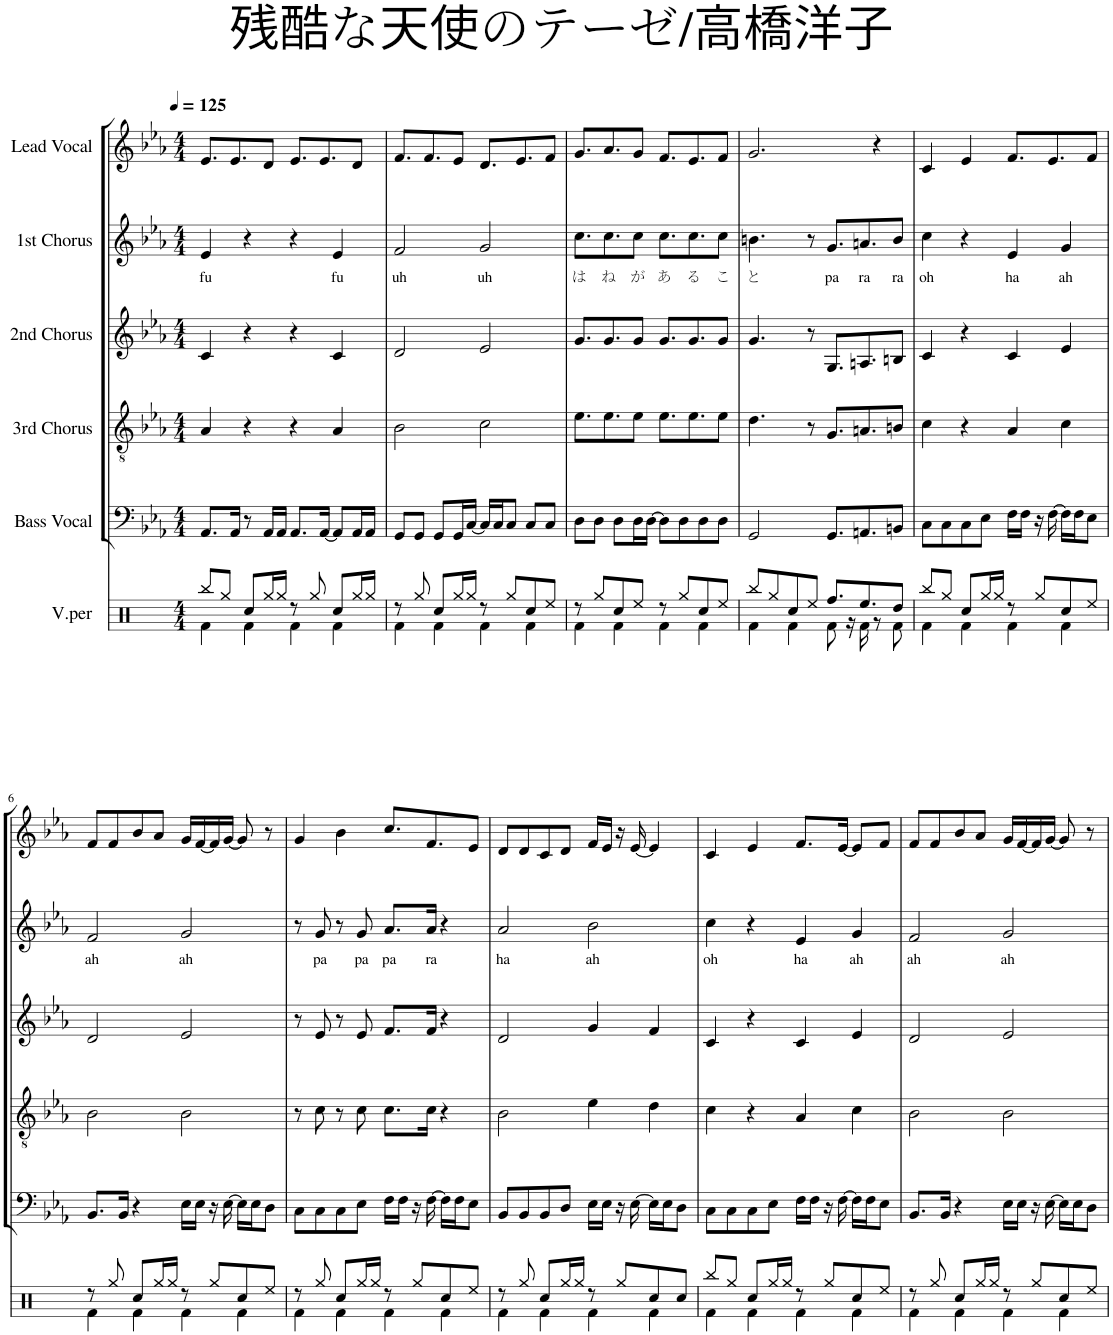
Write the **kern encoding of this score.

**kern	**kern	**kern	**kern	**kern	**text	**kern
*part6	*part5	*part4	*part3	*part2	*part2	*part1
*staff6	*staff5	*staff4	*staff3	*staff2	*staff2	*staff1
*I"V.per	*I"Bass Vocal	*I"3rd Chorus	*I"2nd Chorus	*I"1st Chorus	*	*I"Lead Vocal
*clefX	*clefF4	*clefGv2	*clefG2	*clefG2	*	*clefG2
*k[]	*k[b-e-a-]	*k[b-e-a-]	*k[b-e-a-]	*k[b-e-a-]	*	*k[b-e-a-]
*M4/4	*M4/4	*M4/4	*M4/4	*M4/4	*	*M4/4
*MM125	*MM125	*MM125	*MM125	*MM125	*	*MM125
=1	=1	=1	=1	=1	=1	=1
*^	*	*	*	*	*	*
!	!	!	!	!	!	!LO:LY:b	!
8Rbb/L	4Rf\	8.AA-/L	4A-/	4c/	4e-/	fu	8.e-/L
8Rgg/J	.	.	.	.	.	.	.
.	.	16AA-/Jk	.	.	.	.	8.e-/
8Rcc/L	4Rf\	8r	4r	4r	4r	.	.
16Rgg/L	.	16AA-/LL	.	.	.	.	8d/J
16Rgg/JJ	.	16AA-/JJ	.	.	.	.	.
8r	4Rf\	8.AA-/L	4r	4r	4r	.	8.e-/L
8Rgg/	.	.	.	.	.	.	.
.	.	[16AA-/Jk	.	.	.	.	8.e-/
!	!	!	!	!	!	!LO:LY:b	!
8Rcc/L	4Rf\	8AA-/L]	4A-/	4c/	4e-/	fu	.
16Rgg/L	.	16AA-/L	.	.	.	.	8d/J
16Rgg/JJ	.	16AA-/JJ	.	.	.	.	.
=2	=2	=2	=2	=2	=2	=2	=2
!	!	!	!	!	!	!LO:LY:b	!
8r	4Rf\	8GG/L	2B-\	2d/	2f/	uh	8.f/L
8Rgg/	.	8GG/J	.	.	.	.	.
.	.	.	.	.	.	.	8.f/
8Rcc/L	4Rf\	8GG/L	.	.	.	.	.
16Rgg/L	.	16GG/L	.	.	.	.	8e-/J
16Rgg/JJ	.	[16C/JJ	.	.	.	.	.
!	!	!	!	!	!	!LO:LY:b	!
8r	4Rf\	16C/LL]	2c\	2e-/	2g/	uh	8.d/L
.	.	16C/J	.	.	.	.	.
8Rgg/L	.	8C/J	.	.	.	.	.
.	.	.	.	.	.	.	8.e-/
8Rcc/	4Rf\	8C/L	.	.	.	.	.
8Ree/J	.	8C/J	.	.	.	.	8f/J
=3	=3	=3	=3	=3	=3	=3	=3
!	!	!	!	!	!	!LO:LY:b	!
8r	4Rf\	8D\L	8.e-\L	8.g/L	8.cc\L	は	8.g/L
8Rgg/L	.	8D\J	.	.	.	.	.
!	!	!	!	!	!	!LO:LY:b	!
.	.	.	8.e-\	8.g/	8.cc\	ね	8.a-/
8Rcc/	4Rf\	8D\L	.	.	.	.	.
!	!	!	!	!	!	!LO:LY:b	!
8Ree/J	.	16D\L	8e-\J	8g/J	8cc\J	が	8g/J
.	.	[16D\JJ	.	.	.	.	.
!	!	!	!	!	!	!LO:LY:b	!
8r	4Rf\	8D\L]	8.e-\L	8.g/L	8.cc\L	あ	8.f/L
8Rgg/L	.	8D\	.	.	.	.	.
!	!	!	!	!	!	!LO:LY:b	!
.	.	.	8.e-\	8.g/	8.cc\	る	8.e-/
8Rcc/	4Rf\	8D\	.	.	.	.	.
!	!	!	!	!	!	!LO:LY:b	!
8Ree/J	.	8D\J	8e-\J	8g/J	8cc\J	こ	8f/J
=4	=4	=4	=4	=4	=4	=4	=4
!	!	!	!	!	!	!LO:LY:b	!
8Rbb/L	4Rf\	2GG/	4.d\	4.g/	4.bn\	と	2.g/
8Rgg/	.	.	.	.	.	.	.
8Rcc/	4Rf\	.	.	.	.	.	.
8Ree/J	.	.	8r	8r	8r	.	.
!	!	!	!	!	!	!LO:LY:b	!
8.Rff/L	8Rf\	8.GG/L	8.G/L	8.G/L	8.g/L	pa	.
.	16r	.	.	.	.	.	.
!	!	!	!	!	!	!LO:LY:b	!
8.Ree/	16Rf\	8.AAn/	8.An/	8.An/	8.an/	ra	.
.	8r	.	.	.	.	.	4r
!	!	!	!	!	!	!LO:LY:b	!
8Rdd/J	8Rf\	8BBn/J	8Bn/J	8Bn/J	8b/J	ra	.
=5	=5	=5	=5	=5	=5	=5	=5
!	!	!	!	!	!	!LO:LY:b	!
8Rbb/L	4Rf\	8C\L	4c\	4c/	4cc\	oh	4c/
8Rgg/J	.	8C\	.	.	.	.	.
8Rcc/L	4Rf\	8C\	4r	4r	4r	.	4e-/
16Rgg/L	.	8E-\J	.	.	.	.	.
16Rgg/JJ	.	.	.	.	.	.	.
!	!	!	!	!	!	!LO:LY:b	!
8r	4Rf\	16F\LL	4A-/	4c/	4e-/	ha	8.f/L
.	.	16F\JJ	.	.	.	.	.
8Rgg/L	.	16r	.	.	.	.	.
.	.	[16F\	.	.	.	.	8.e-/
!	!	!	!	!	!	!LO:LY:b	!
8Rcc/	4Rf\	16F\LL]	4c\	4e-/	4g/	ah	.
.	.	16F\J	.	.	.	.	.
8Ree/J	.	8E-\J	.	.	.	.	8f/J
!!LO:LB:g=z
=6	=6	=6	=6	=6	=6	=6	=6
!	!	!	!	!	!	!LO:LY:b	!
8r	4Rf\	8.BB-/L	2B-\	2d/	2f/	ah	8f/L
8Rgg/	.	.	.	.	.	.	8f/
.	.	16BB-/Jk	.	.	.	.	.
8Rcc/L	4Rf\	4r	.	.	.	.	8b-/
16Rgg/L	.	.	.	.	.	.	8a-/J
16Rgg/JJ	.	.	.	.	.	.	.
!	!	!	!	!	!	!LO:LY:b	!
8r	4Rf\	16E-\LL	2B-\	2e-/	2g/	ah	16g/LL
.	.	16E-\JJ	.	.	.	.	[16f/
8Rgg/L	.	16r	.	.	.	.	16f/]
.	.	[16E-\	.	.	.	.	[16g/JJ
8Rcc/	4Rf\	16E-\LL]	.	.	.	.	8g/]
.	.	16E-\J	.	.	.	.	.
8Ree/J	.	8D\J	.	.	.	.	8r
=7	=7	=7	=7	=7	=7	=7	=7
8r	4Rf\	8C\L	8r	8r	8r	.	4g/
!	!	!	!	!	!	!LO:LY:b	!
8Rgg/	.	8C\	8c\	8e-/	8g/	pa	.
8Rcc/L	4Rf\	8C\	8r	8r	8r	.	4b-\
!	!	!	!	!	!	!LO:LY:b	!
16Rgg/L	.	8E-\J	8c\	8e-/	8g/	pa	.
16Rgg/JJ	.	.	.	.	.	.	.
!	!	!	!	!	!	!LO:LY:b	!
8r	4Rf\	16F\LL	8.c\L	8.f/L	8.a-/L	pa	8.cc/L
.	.	16F\JJ	.	.	.	.	.
8Rgg/L	.	16r	.	.	.	.	.
!	!	!	!	!	!	!LO:LY:b	!
.	.	[16F\	16c\Jk	16f/Jk	16a-/Jk	ra	8.f/
8Rcc/	4Rf\	16F\LL]	4r	4r	4r	.	.
.	.	16F\J	.	.	.	.	.
8Ree/J	.	8E-\J	.	.	.	.	8e-/J
=8	=8	=8	=8	=8	=8	=8	=8
!	!	!	!	!	!	!LO:LY:b	!
8r	4Rf\	8BB-/L	2B-\	2d/	2a-/	ha	8d/L
8Rgg/	.	8BB-/	.	.	.	.	8d/
8Rcc/L	4Rf\	8BB-/	.	.	.	.	8c/
16Rgg/L	.	8D/J	.	.	.	.	8d/J
16Rgg/JJ	.	.	.	.	.	.	.
!	!	!	!	!	!	!LO:LY:b	!
8r	4Rf\	16E-\LL	4e-\	4g/	2b-\	ah	16f/LL
.	.	16E-\JJ	.	.	.	.	16e-/JJ
8Rgg/L	.	16r	.	.	.	.	16r
.	.	[16E-\	.	.	.	.	[16e-/
8Rcc/	4Rf\	16E-\LL]	4d\	4f/	.	.	4e-/]
.	.	16E-\J	.	.	.	.	.
8Rcc/J	.	8D\J	.	.	.	.	.
=9	=9	=9	=9	=9	=9	=9	=9
!	!	!	!	!	!	!LO:LY:b	!
8Rbb/L	4Rf\	8C\L	4c\	4c/	4cc\	oh	4c/
8Rgg/J	.	8C\	.	.	.	.	.
8Rcc/L	4Rf\	8C\	4r	4r	4r	.	4e-/
16Rgg/L	.	8E-\J	.	.	.	.	.
16Rgg/JJ	.	.	.	.	.	.	.
!	!	!	!	!	!	!LO:LY:b	!
8r	4Rf\	16F\LL	4A-/	4c/	4e-/	ha	8.f/L
.	.	16F\JJ	.	.	.	.	.
8Rgg/L	.	16r	.	.	.	.	.
.	.	[16F\	.	.	.	.	[16e-/Jk
!	!	!	!	!	!	!LO:LY:b	!
8Rcc/	4Rf\	16F\LL]	4c\	4e-/	4g/	ah	8e-/L]
.	.	16F\J	.	.	.	.	.
8Ree/J	.	8E-\J	.	.	.	.	8f/J
=10	=10	=10	=10	=10	=10	=10	=10
!	!	!	!	!	!	!LO:LY:b	!
8r	4Rf\	8.BB-/L	2B-\	2d/	2f/	ah	8f/L
8Rgg/	.	.	.	.	.	.	8f/
.	.	16BB-/Jk	.	.	.	.	.
8Rcc/L	4Rf\	4r	.	.	.	.	8b-/
16Rgg/L	.	.	.	.	.	.	8a-/J
16Rgg/JJ	.	.	.	.	.	.	.
!	!	!	!	!	!	!LO:LY:b	!
8r	4Rf\	16E-\LL	2B-\	2e-/	2g/	ah	16g/LL
.	.	16E-\JJ	.	.	.	.	[16f/
8Rgg/L	.	16r	.	.	.	.	16f/]
.	.	[16E-\	.	.	.	.	[16g/JJ
8Rcc/	4Rf\	16E-\LL]	.	.	.	.	8g/]
.	.	16E-\J	.	.	.	.	.
8Ree/J	.	8D\J	.	.	.	.	8r
*v	*v	*	*	*	*	*	*
=	=	=	=	=	=	=
*-	*-	*-	*-	*-	*-	*-
